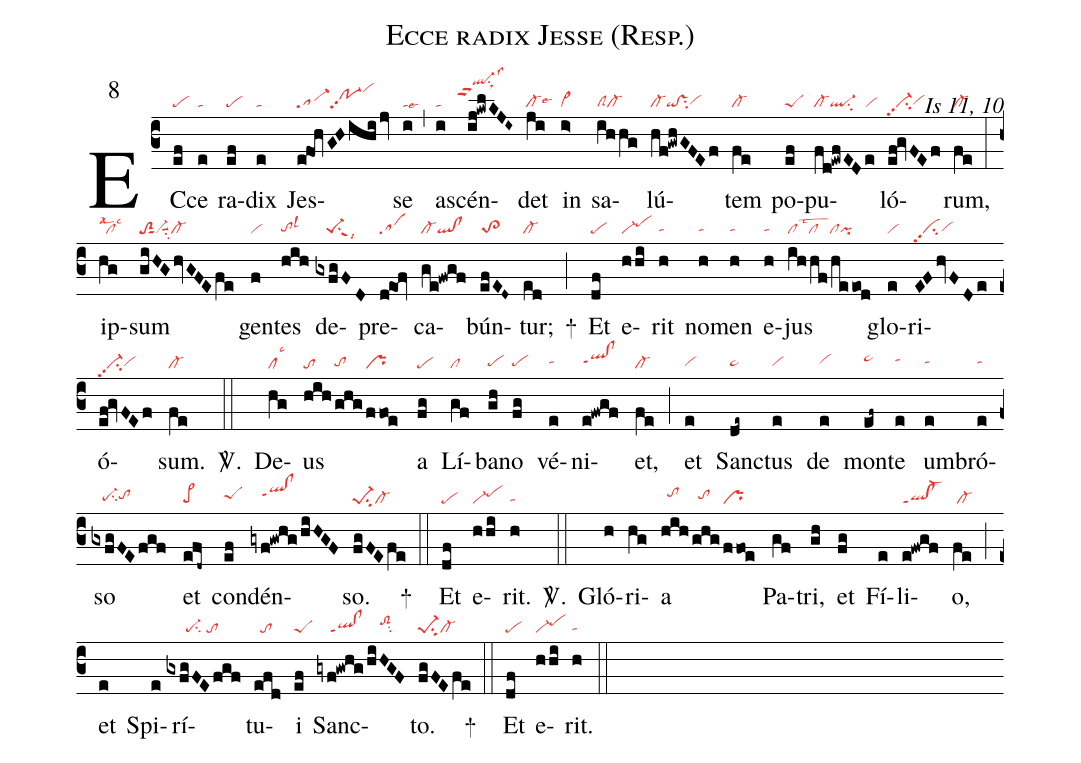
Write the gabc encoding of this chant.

name:Ecce radix Jesse (Resp.);
mode:8;
commentary:Is 11, 10;
nabc-lines:1;
%%
(c3)
EC(ef|pe)ce(e|ta) ra(ef|pe)dix(e|ta) Jes(e!fOh/GHihi/jv|sa-po-1hipp2vihl)se(i|talse6) (,)
a(i|ta)scén(ij!kwlKJI~|```ql-hpppu2su1sux1lss3)det(ji|cl-lse6) in(i>|vi>) sa(ihhg|clScl-)lú(hf!gwhGFEf|cl-qi!vssu2vihg)tem(fe|cl-) po(ef|peS)pu(fd!ewfEDe|cl-ql-su2vi)ló(ef!gvFEf|vi-pp2su2vihg)rum,(fe|cl-) (:)
ip(hg|cllsal2lsc2)sum(giHGhvGFEfe|toS2sut1vi-suu1su2cl-) gen(f|vi)tes(hih|tohglsl3) de(gxfgFD|///pe-1su1suw1lsi9)pre(deOf|sa)ca(ge!fwgf|cl-ql!cl)bún(efED~|to>2)tur;(ed|cl-) +(;)
Et(df|pe) e(hhi|vi-pehi)rit(h|tahg) no(h|tahg)men(h|tahg) e(h|tahg)jus(ihhf/heeod|clcllstw2clpi) glo(e|vi)ri(EFhvFDe|vipp2su2vihg)ó(ef!gvFEf|vi-pp2su2vihg)sum.(fe|cl-) <sp>V/</sp>.(::)
De(hg|cllsc3)us(hih/|to|ghg/|tohg|ffo!e|pr) a(fg|pe) Lí(gf|cl)ba(gh|pehg)no(fg|pehg) vé(e|tahh)ni(e!fwgf|qlhh!clhhppt1)et,(fe|cl-) (;)
et(e|vihg) Sanc(de~|ta>hg)tus(e|vihg) de(e|vihh) mon(ef~|ta>hi)te(e|tahi) um(e|tahh)bró(e|tahh)so(gxfgFEfgf|///pe-hgsu2tohh) et(efd~|pe>hg) con(ef|peShh)dén(gyf!gwhg/hiHGF|///qlhi!clhippt1)so.(fgFEfe|pe-1su2cl-) +(::)
Et(df|pe) e(hhi|vi-pehi)rit.(h|tahg) <sp>V/</sp>.(::)
Gló(h)ri(hg)a(hih|//tohi|/ghg|//tohh|/ffo!e|pr) Pa(gf)tri,(gh) et(fg) Fí(e)li(e!fwgf|ql!cl-ppt1)o,(fe|/cl-) (;)
et(e) Spi(e)rí(gxfgFEfgf|//////pe-su2/to)tu(efd|//to)i(ef|peS) Sanc(gyf!gwhg|////ql!clppt1|/hiHGF|////toS2hisu2)to.(fgFEfe|pe-1su2cl-) +(::)
Et(df|pe) e(hhi|vi-pehi)rit.(h|tahg) (::)
